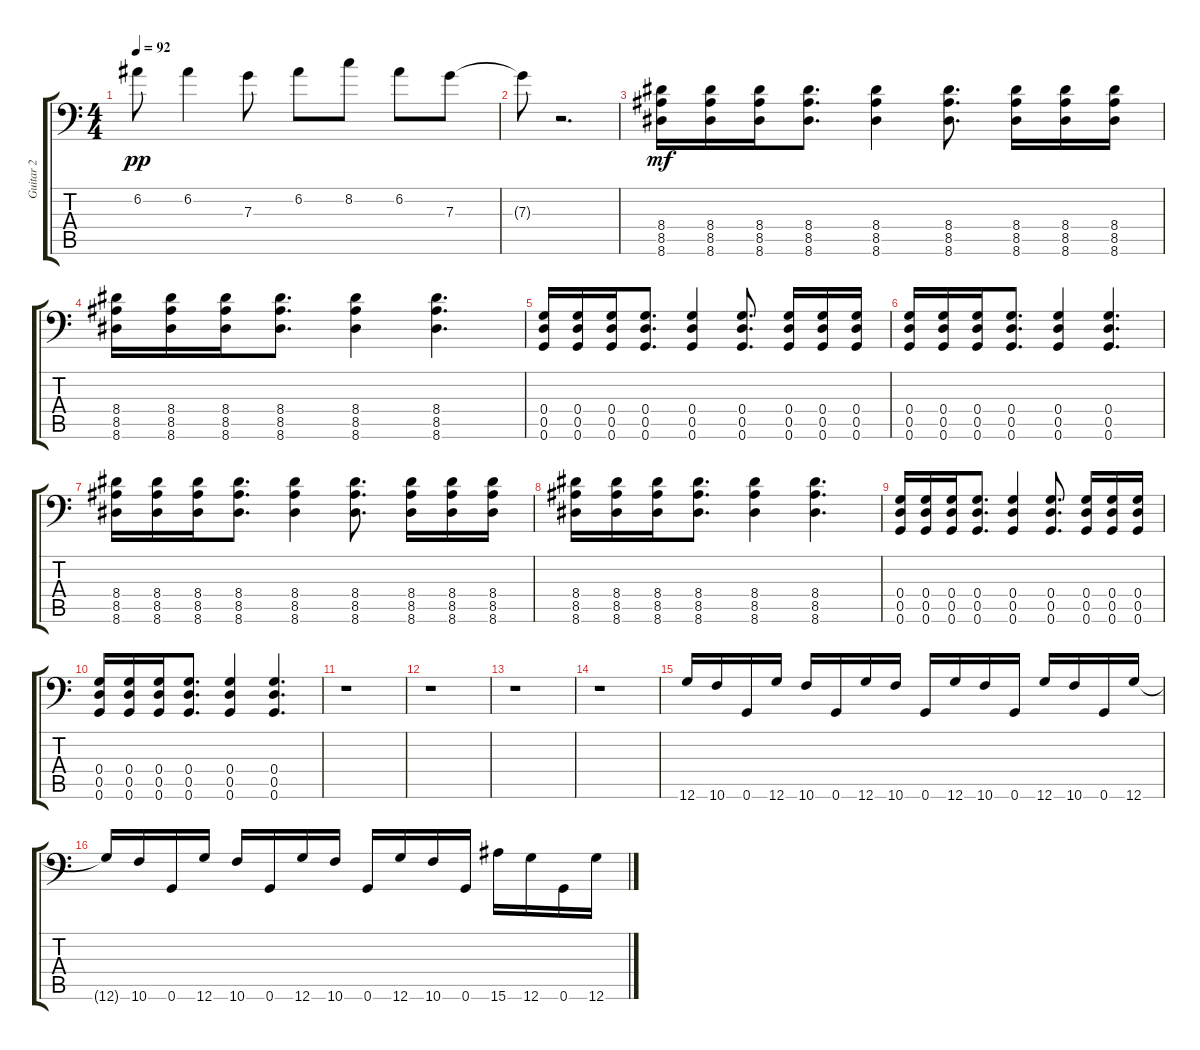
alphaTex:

\track ("Guitar 2" "Guitar 2") {instrument distortionguitar}
\staff {score tabs}
\tuning (A3 E3 C3 G2 D2 G1) {hide}
\ts (4 4)
\tempo 92
\clef f4
\ks c
6.2.8{dy pp} 6.2.4 7.3.8 6.2.8 8.2.8 6.2.8 7.3.8 |
7.3{t}.8 r.2{d} |
(8.4 8.5 8.6).16{dy mf} (8.4 8.5 8.6).16 (8.4 8.5 8.6).16 (8.4 8.5 8.6).8{d} (8.4 8.5 8.6).4 (8.4 8.5 8.6).8{d} (8.4 8.5 8.6).16 (8.4 8.5 8.6).16 (8.4 8.5 8.6).16 |
(8.4 8.5 8.6).16 (8.4 8.5 8.6).16 (8.4 8.5 8.6).16 (8.4 8.5 8.6).8{d} (8.4 8.5 8.6).4 (8.4 8.5 8.6).4{d} |
(0.4 0.5 0.6).16 (0.4 0.5 0.6).16 (0.4 0.5 0.6).16 (0.4 0.5 0.6).8{d} (0.4 0.5 0.6).4 (0.4 0.5 0.6).8{d} (0.4 0.5 0.6).16 (0.4 0.5 0.6).16 (0.4 0.5 0.6).16 |
(0.4 0.5 0.6).16 (0.4 0.5 0.6).16 (0.4 0.5 0.6).16 (0.4 0.5 0.6).8{d} (0.4 0.5 0.6).4 (0.4 0.5 0.6).4{d} |
(8.4 8.5 8.6).16 (8.4 8.5 8.6).16 (8.4 8.5 8.6).16 (8.4 8.5 8.6).8{d} (8.4 8.5 8.6).4 (8.4 8.5 8.6).8{d} (8.4 8.5 8.6).16 (8.4 8.5 8.6).16 (8.4 8.5 8.6).16 |
(8.4 8.5 8.6).16 (8.4 8.5 8.6).16 (8.4 8.5 8.6).16 (8.4 8.5 8.6).8{d} (8.4 8.5 8.6).4 (8.4 8.5 8.6).4{d} |
(0.4 0.5 0.6).16 (0.4 0.5 0.6).16 (0.4 0.5 0.6).16 (0.4 0.5 0.6).8{d} (0.4 0.5 0.6).4 (0.4 0.5 0.6).8{d} (0.4 0.5 0.6).16 (0.4 0.5 0.6).16 (0.4 0.5 0.6).16 |
(0.4 0.5 0.6).16 (0.4 0.5 0.6).16 (0.4 0.5 0.6).16 (0.4 0.5 0.6).8{d} (0.4 0.5 0.6).4 (0.4 0.5 0.6).4{d} |
r.1 |
r.1 |
r.1 |
r.1 |
12.6.16 10.6.16 0.6.16 12.6.16 10.6.16 0.6.16 12.6.16 10.6.16 0.6.16 12.6.16 10.6.16 0.6.16 12.6.16 10.6.16 0.6.16 12.6.16 |
12.6{t}.16 10.6.16 0.6.16 12.6.16 10.6.16 0.6.16 12.6.16 10.6.16 0.6.16 12.6.16 10.6.16 0.6.16 15.6.16 12.6.16 0.6.16 12.6.16
